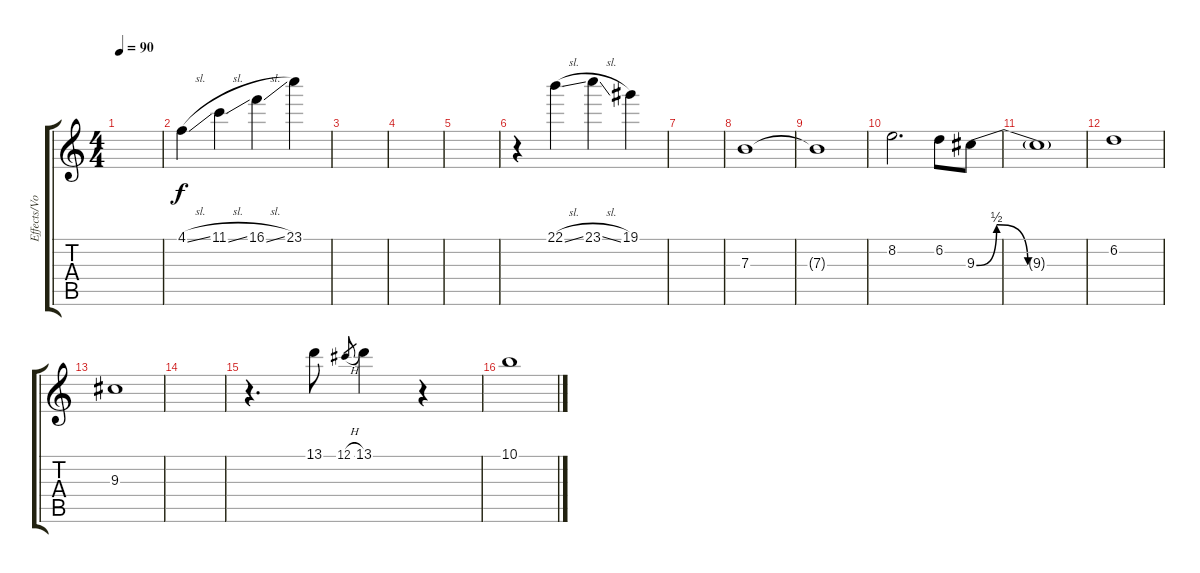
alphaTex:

\track ("Effects/Voice/Guitar II" "Effects/Vo") {instrument distortionguitar}
\staff {score tabs}
\tuning (Db4 Ab3 E3 B2 Gb2 Db2) {hide}
\ts (4 4)
\tempo 90
\clef g2
\ks c
|
4.1{sl}.4{volume 4} 11.1{sl}.4 16.1{sl}.4 23.1.4 |
|
|
|
r.4 22.1{sl}.4 23.1{sl}.4 19.1.4 |
|
7.3.1{volume 8} |
7.3{t}.1 |
8.2.2{d} 6.2.8 9.3{be (custom 0 0 11 2 28 0 60 0)}.8 |
9.3{t}.1 |
6.2.1 |
9.3.1 |
|
r.4{d} 13.1.8 12.1{h}.8{gr} 13.1.4 r.4 |
10.1.1
